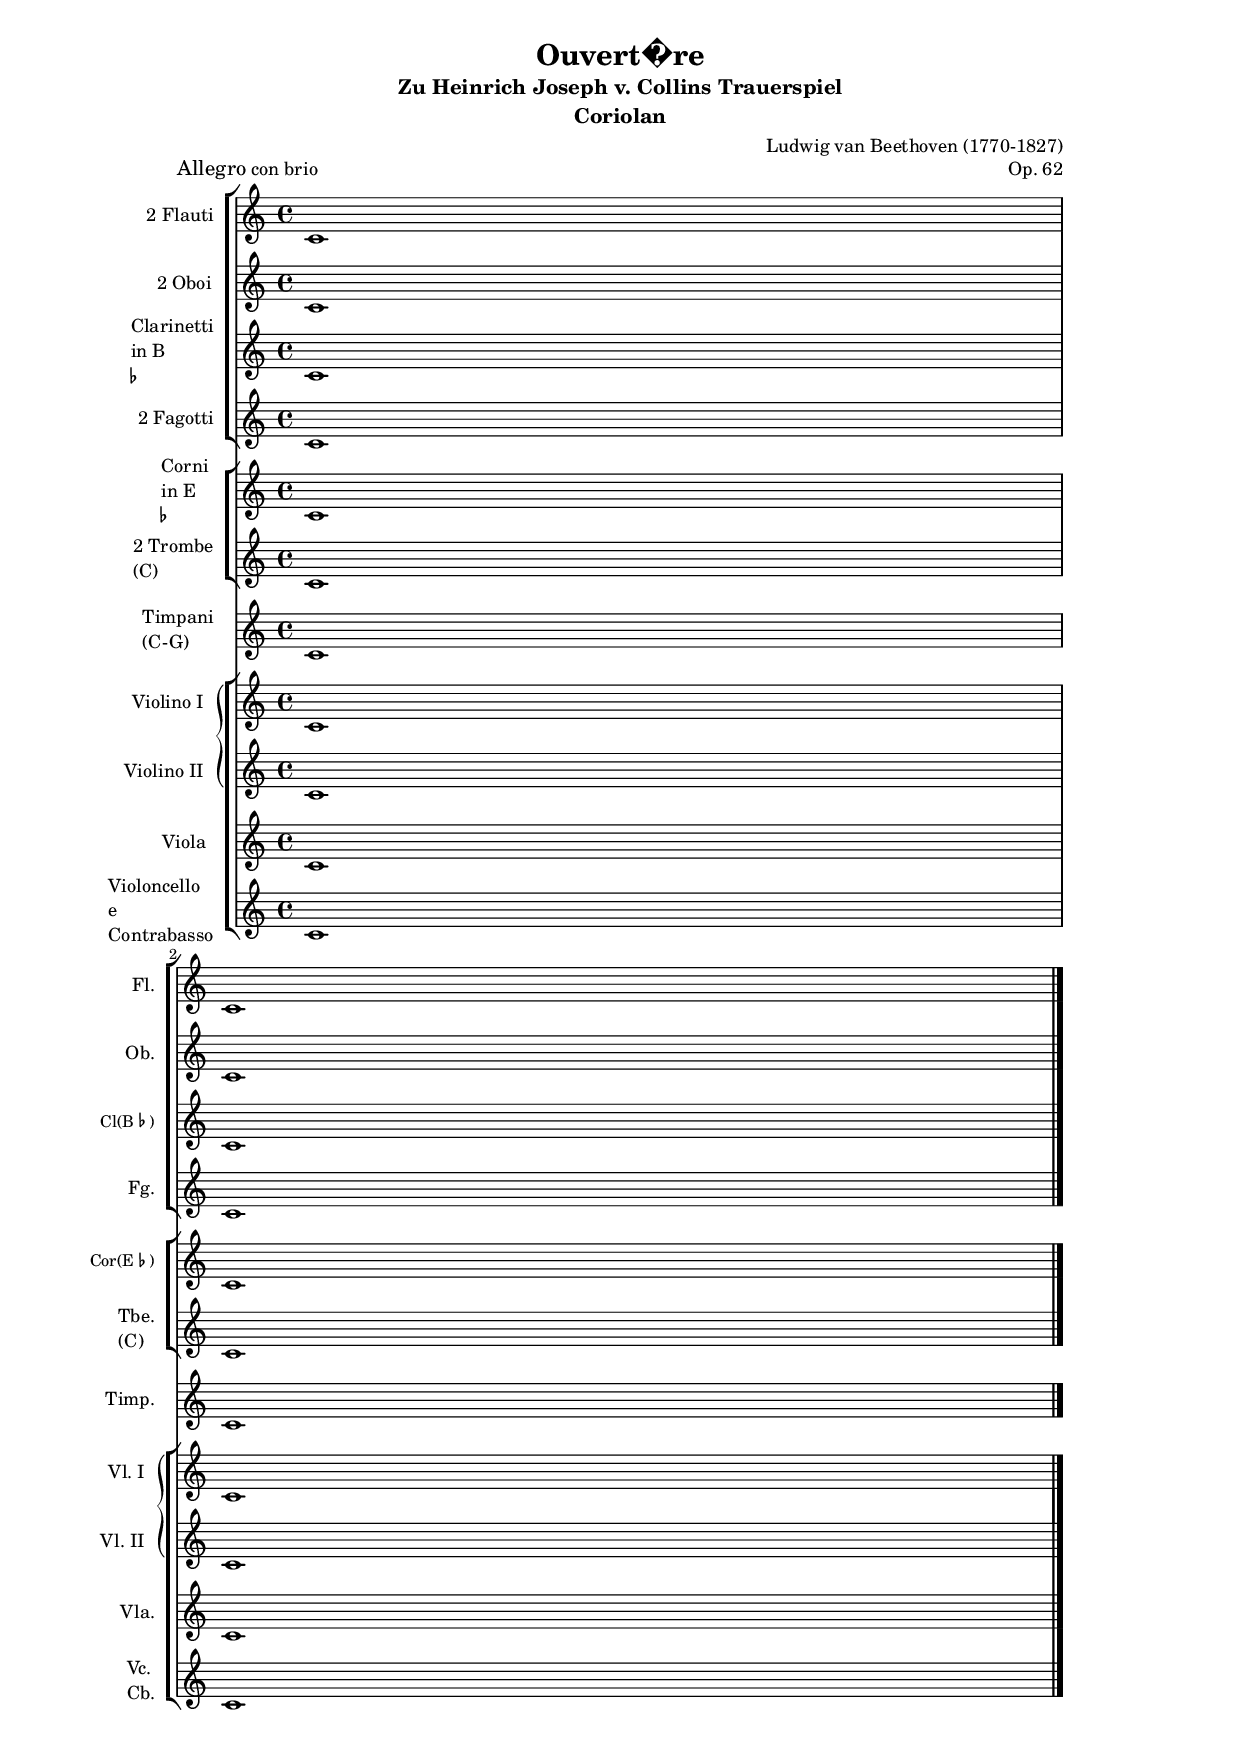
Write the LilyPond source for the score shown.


\version "2.4.0"


% Ugh, we need to override some LaTeX titling stuff
\header {
  title =	"Ouvert�re"
  subtitle =	"Zu Heinrich Joseph v. Collins Trauerspiel"
  subsubtitle =	\markup { \large \bold "Coriolan" }
  opus = "Op. 62"
  piece = \markup { \large Allegro con brio }
  composer = 	 "Ludwig van Beethoven (1770-1827)"

texidoc = "@cindex Orchestra Score
@cindex Coriolan Score
In an orchestral score (Beethoven's Coriolan overture), there are 
different instrument groups, and some of the instruments may be
transposed. Instruments are indicated either with a long or short name.
" }

#(set-global-staff-size 16)

raisedFlat = \markup { \raise #0.4 \smaller \smaller \flat  }



flauti =  \relative c' {
  \set Staff.instrument = #"2 Flauti"
  \set Staff.instr = #"Fl."
  \time 4/4
  c1 
  \break c
%  \break c
%  \break c
  \bar"|."
}

oboi =  \relative c' {
  \set Staff.instrument = #"2 Oboi"
  \set Staff.instr = #"Ob."
  c1 c
}

clarinetti =  \relative c' {
    \set Staff.instrument = \markup { \column < "Clarinetti" { "in B" \raisedFlat } > }
    \set Staff.instr = \markup { \smaller  { "Cl(B" \raisedFlat ")" } }

  c1 c
}

fagotti =  \relative c' {
  \set Staff.instrument = #"2 Fagotti"
  \set Staff.instr = #"Fg."
  c1 c
}

corni =  \relative c' {
    \set Staff.instrument = \markup { \column < "Corni" { "in E" \raisedFlat } > }
    \set Staff.instr = \markup { \smaller  { "Cor(E" \raisedFlat ")" } }

  c1 c
}

trombe =  \relative c' {
  \set Staff.instrument = \markup \column < "2 Trombe" "(C)" >
  \set Staff.instr = \markup \column <  "Tbe." "(C)" >

  c1 c
}

timpani =  \relative c' {
  \set Staff.instrument = \markup \column < "Timpani" "(C-G)" >
  \set Staff.instr = #"Timp."

  c1 c
}

violinoI =  \relative c' {
  \set Staff.instrument = #"Violino I  "
  \set Staff.instr = #"Vl. I  "
  c1 c
}

violinoII =  \relative c' {
  \set Staff.instrument = #"Violino II  "
  \set Staff.instr = #"Vl. II  "
  c1 c
}

viola =  \relative c' {
  \set Staff.instrument = #"Viola"
  \set Staff.instr = #"Vla."
  c1 c 
  %c
}

violoncello =  \relative c' {
  \set Staff.instrument = \markup \column < "Violoncello" "e" "Contrabasso" >
  \set Staff.instr = \markup \column <  "Vc." "Cb." >
  c1 c
}


\paper {
    indent=10.0\mm
    linewidth=150.0\mm
    raggedbottom = ##t 
}

#(set-global-staff-size 16)
\book {
    \score {
      << 
	\context StaffGroup ="legni" << 
	  \context Staff ="flauti" \flauti
	  \context Staff ="oboi" \oboi
	  \context Staff ="clarinetti" \clarinetti 
	  \context Staff ="fagotti" \fagotti 
	>>
	\context StaffGroup ="ottoni" <<
	  \context Staff ="corni" \corni
	  \context Staff ="trombe" \trombe
	>>
	\context StaffGroup ="timpani" <<
	  \context Staff ="timpani" \timpani
	 { 
	   \skip 1 
	   % Hmm: this forces a staff-bracket, that's good!
	   % However, I can't find where is decided on staff-bracket yes/no
	 }
	>>
	\context StaffGroup ="archi" <<
	  \context GrandStaff ="violini" <<
	    \context Staff ="violinoI" \violinoI
	    \context Staff ="violinoII" \violinoII
	  >>
	  \context Staff ="viola" \viola
	  \context Staff ="violoncello" \violoncello
	>>
      >>
      \layout {
	  \context {
	      \RemoveEmptyStaffContext
	  }
	  \context {
	      \Score
	      \override TimeSignature #'style = #'C
	  }
      }
    }
    % this is ignored?
    \paper {
	indent=10.0\mm
	linewidth=150.0\mm
    }
}
